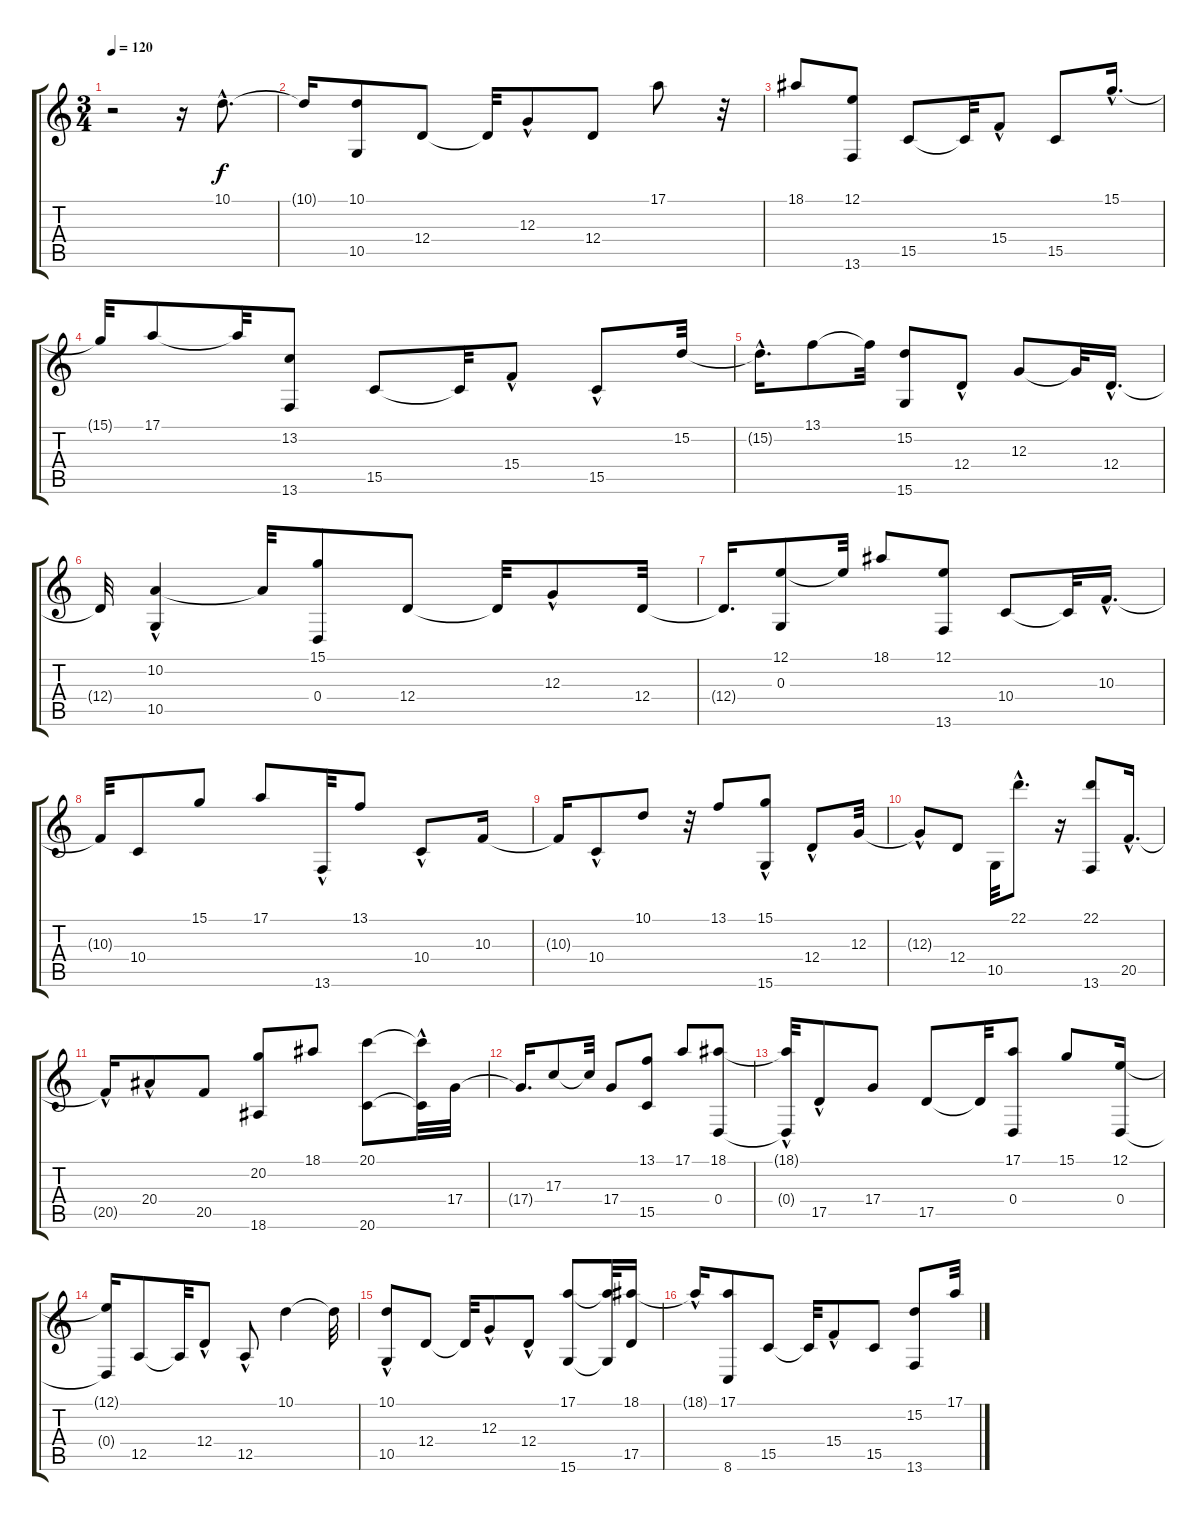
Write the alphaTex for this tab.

\track "" {instrument blownbottle}
\staff {score tabs}
\tuning (E4 B3 G3 D3 A2 E2) {hide}
\ts (3 4)
\tempo 120
\clef g2
\ks c
r.2{dy f instrument blownbottle} r.16 10.1{hac}.8{d} |
10.1{t}.16 (10.1 10.5).8 12.4.8 12.4{t}.32 12.3{hac}.8 12.4.8 17.1.8 r.32 |
18.1.8 (12.1 13.6).8 15.5.8 15.5{t}.32 15.4{hac}.8 15.5.8 15.1{hac}.16{d} |
15.1{t}.32 17.1.8 17.1{t}.32 (13.2 13.6).8 15.5.8 15.5{t}.32 15.4{hac}.8 15.5{hac}.8 15.2.32 |
15.2{hac t}.16{d} 13.1.8 13.1{t}.32 (15.2 15.6).8 12.4{hac}.8 12.3.8 12.3{t}.32 12.4{hac}.16{d} |
12.4{t}.32 (10.2 10.5{hac}).4 10.2{t}.32 (15.1 0.4).8 12.4.8 12.4{t}.32 12.3{hac}.8 12.4.32 |
12.4{t}.16{d} (12.1 0.3).8 12.1{t}.32 18.1.8 (12.1 13.6).8 10.4.8 10.4{t}.32 10.3{hac}.16{d} |
10.3{t}.32 10.4.8 15.1.8 17.1.8 13.6{hac}.32 13.1.8 10.4{hac}.8 10.3.16 |
10.3{t}.16 10.4{hac}.8 10.1.8 r.32 13.1.8 (15.1 15.6{hac}).8 12.4{hac}.8 12.3.32 |
12.3{hac t}.8 12.4.8 10.5.32 22.1{hac}.8{d} r.16 (22.1 13.6).8 20.5{hac}.16{d} |
20.5{hac t}.16 20.4{hac}.8 20.5.8 (20.2 18.6).8 18.1.8 (20.1 20.6).8 (20.1{hac t} 20.6{hac t}).32 17.4.32 |
17.4{t}.16{d} 17.3.8 17.3{t}.32 17.4.8 (13.1 15.5).8 17.1.8 (18.1 0.4).8 |
(18.1{hac t} 0.4{hac t}).32 17.5{hac}.8 17.4.8 17.5.8 17.5{t}.32 (17.1 0.4).8 15.1.8 (12.1 0.4).16 |
(12.1{t} 0.4{t}).16 12.5.8 12.5{t}.32 12.4{hac}.8 12.5{hac}.8 10.1.4 10.1{t}.32 |
(10.1 10.5{hac}).8 12.4.8 12.4{t}.32 12.3{hac}.8 12.4{hac}.8 (17.1 15.6).8 (17.1{t} 15.6{t}).32 (18.1 17.5).16 |
18.1{hac t}.16 (17.1 8.6).8 15.5.8 15.5{t}.32 15.4{hac}.8 15.5.8 (15.2 13.6).8 17.1.32
